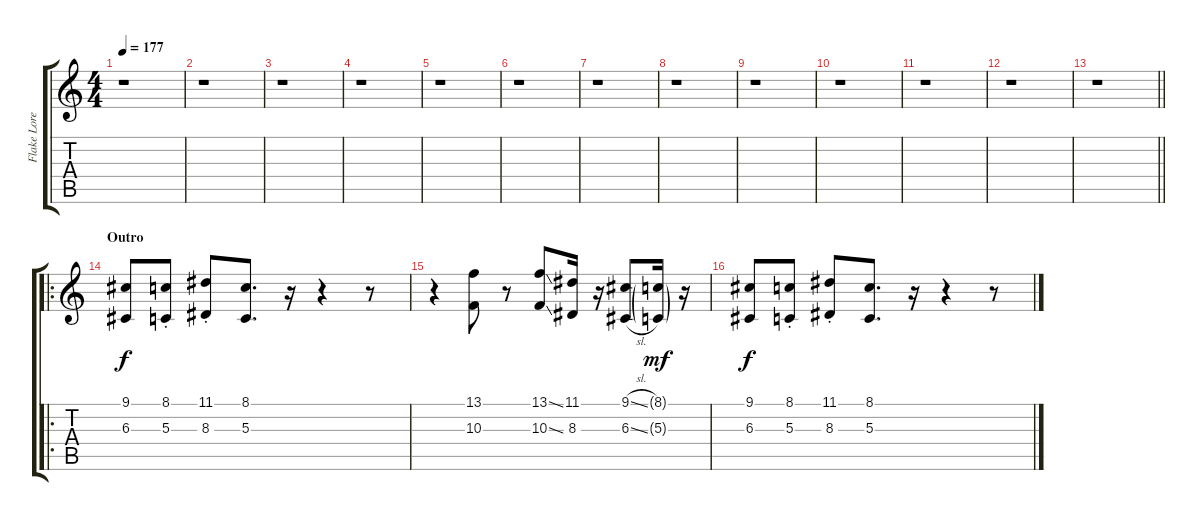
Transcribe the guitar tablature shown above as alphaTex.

\track ("Flake Lorenz [brass section]" "Flake Lore") {instrument brasssection}
\staff {score tabs}
\tuning (E4 B3 G3 D3 A2 E2) {hide}
\ts (4 4)
\tempo 177
\clef g2
\ks c
r.1{dy f} |
r.1 |
r.1 |
r.1 |
r.1 |
r.1 |
r.1 |
r.1 |
r.1 |
r.1 |
r.1 |
r.1 |
\barLineRight lightlight
r.1 |
\ro
\section ("" "Outro")
(9.1 6.3).8{volume 15} (8.1{st} 5.3{st}).8 (11.1{st} 8.3{st}).8 (8.1 5.3).8{d} r.16 r.4 r.8 |
r.4 (13.1 10.3).8 r.8 (13.1{ss} 10.3{ss}).8 (11.1 8.3).16 r.16 (9.1{sl} 6.3{sl}).8 (8.1{g} 5.3{g}).16{dy mf} r.16 |
(9.1 6.3).8{dy f} (8.1{st} 5.3{st}).8 (11.1{st} 8.3{st}).8 (8.1 5.3).8{d} r.16 r.4 r.8
